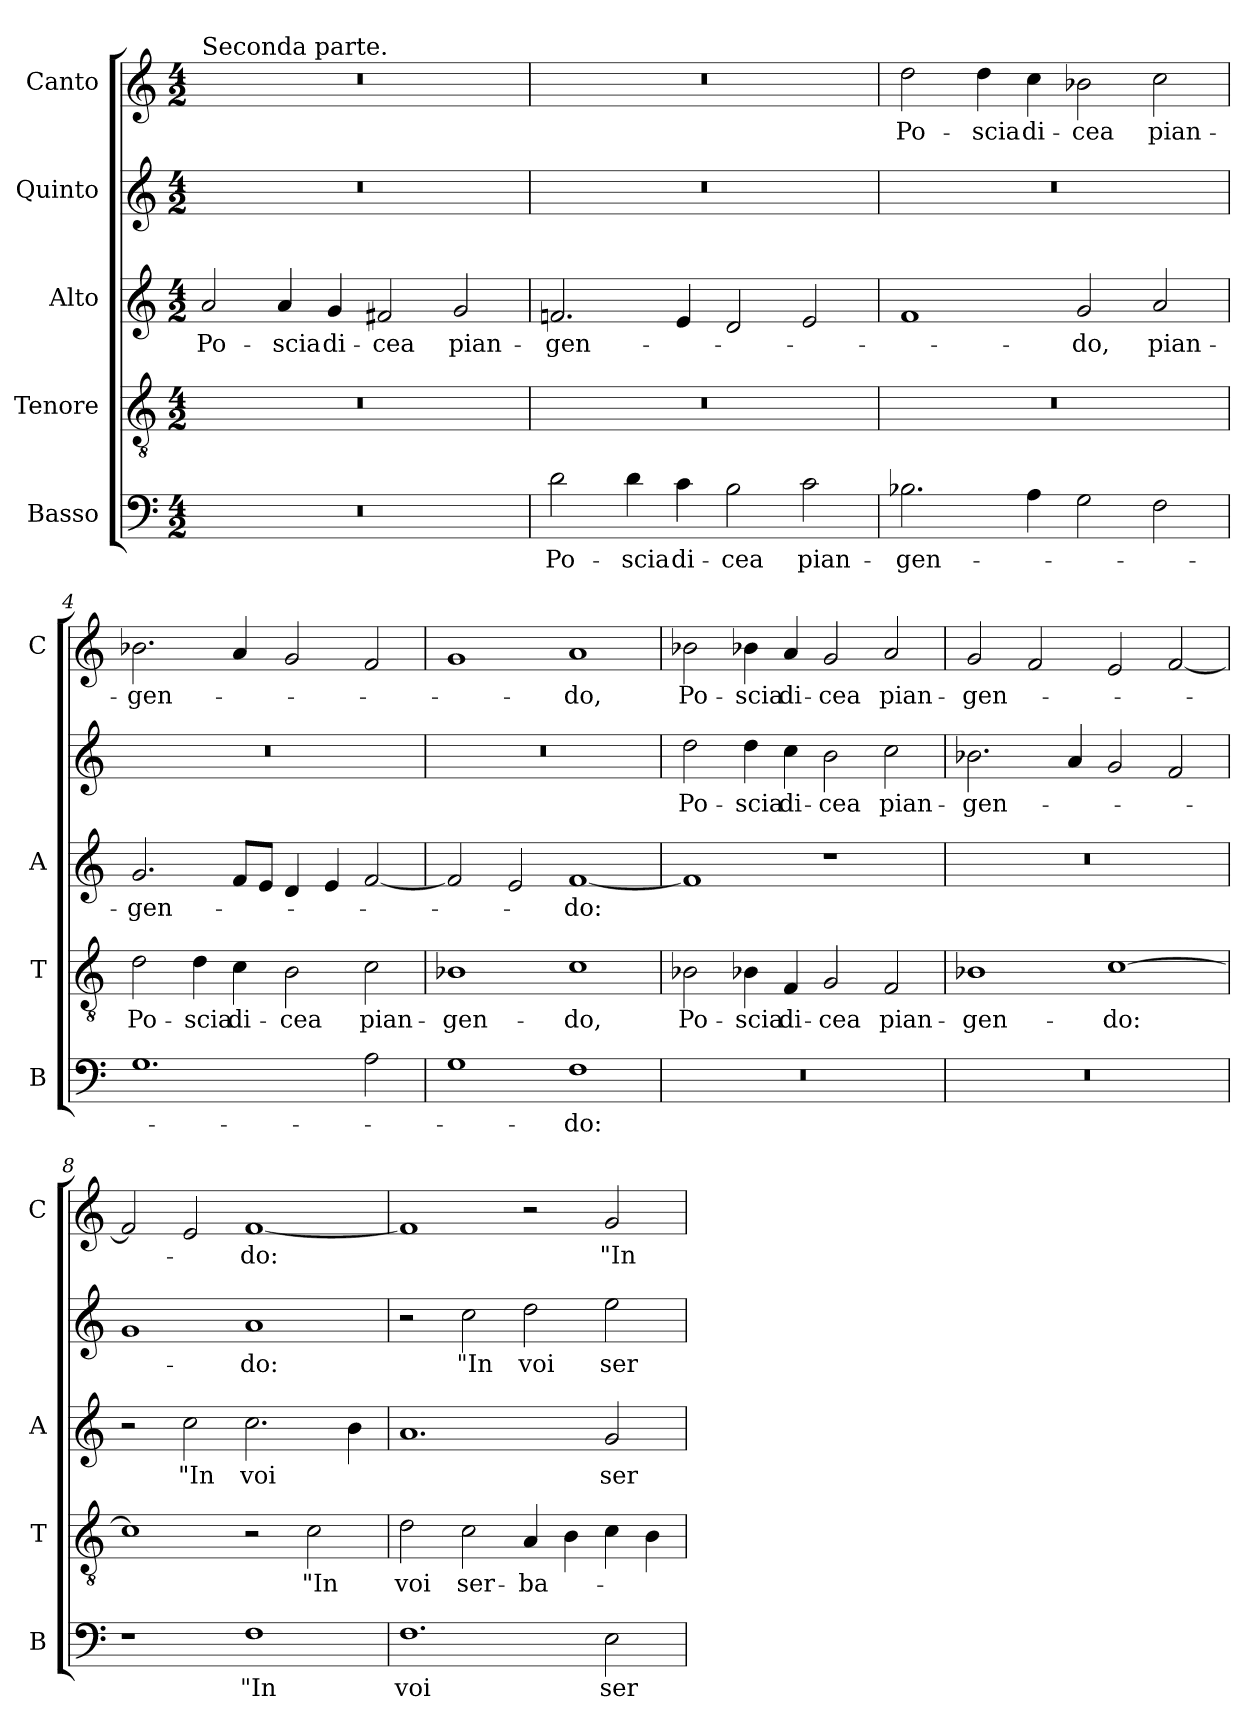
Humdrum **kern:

**kern	**text	**kern	**text	**kern	**text	**kern	**text	**kern	**text
*part5	*part5	*part4	*part4	*part3	*part3	*part2	*part2	*part1	*part1
*staff5	*staff5	*staff4	*staff4	*staff3	*staff3	*staff2	*staff2	*staff1	*staff1
*I"Basso	*	*I"Tenore	*	*I"Alto	*	*I"Quinto	*	*I"Canto	*
*I'B	*	*I'T	*	*I'A	*	*	*	*I'C	*
*clefF4	*	*clefGv2	*	*clefG2	*	*clefG2	*	*clefG2	*
*k[]	*	*k[]	*	*k[]	*	*k[]	*	*k[]	*
*C:	*	*C:	*	*C:	*	*C:	*	*C:	*
*M4/2	*	*M4/2	*	*M4/2	*	*M4/2	*	*M4/2	*
=1	=1	=1	=1	=1	=1	=1	=1	=1	=1
!	!	!	!	!	!	!	!	!LO:TX:a:t=Seconda parte.	!
0r	.	0r	.	2a	Po-	0r	.	0r	.
.	.	.	.	4a	-scia	.	.	.	.
.	.	.	.	4g	di-	.	.	.	.
.	.	.	.	2f#X	-cea	.	.	.	.
.	.	.	.	2g	pian-	.	.	.	.
=2	=2	=2	=2	=2	=2	=2	=2	=2	=2
2d	Po-	0r	.	2.fn	-gen-	0r	.	0r	.
4d	-scia	.	.	.	.	.	.	.	.
4c	di-	.	.	4e	.	.	.	.	.
2B	-cea	.	.	2d	.	.	.	.	.
2c	pian-	.	.	2e	.	.	.	.	.
=3	=3	=3	=3	=3	=3	=3	=3	=3	=3
2.B-X	-gen-	0r	.	1f	.	0r	.	2dd	Po-
.	.	.	.	.	.	.	.	4dd	-scia
4A	.	.	.	.	.	.	.	4cc	di-
2G	.	.	.	2g	-do,	.	.	2b-X	-cea
2F	.	.	.	2a	pian-	.	.	2cc	pian-
=4	=4	=4	=4	=4	=4	=4	=4	=4	=4
1.G	.	2d	Po-	2.g	-gen-	0r	.	2.b-X	-gen-
.	.	4d	-scia	.	.	.	.	.	.
.	.	4c	di-	8fL	.	.	.	4a	.
.	.	.	.	8eJ	.	.	.	.	.
.	.	2B	-cea	4d	.	.	.	2g	.
.	.	.	.	4e	.	.	.	.	.
2A	.	2c	pian-	[2f	.	.	.	2f	.
=5	=5	=5	=5	=5	=5	=5	=5	=5	=5
1G	.	1B-X	-gen-	2f]	.	0r	.	1g	.
.	.	.	.	2e	.	.	.	.	.
1F	-do:	1c	-do,	[1f	-do:	.	.	1a	-do,
=6	=6	=6	=6	=6	=6	=6	=6	=6	=6
0r	.	2B-X	Po-	1f]	.	2dd	Po-	2b-X	Po-
.	.	4B-X	-scia	.	.	4dd	-scia	4b-X	-scia
.	.	4F	di-	.	.	4cc	di-	4a	di-
.	.	2G	-cea	1r	.	2b	-cea	2g	-cea
.	.	2F	pian-	.	.	2cc	pian-	2a	pian-
=7	=7	=7	=7	=7	=7	=7	=7	=7	=7
0r	.	1B-X	-gen-	0r	.	2.b-X	-gen-	2g	-gen-
.	.	.	.	.	.	.	.	2f	.
.	.	.	.	.	.	4a	.	.	.
.	.	[1c	-do:	.	.	2g	.	2e	.
.	.	.	.	.	.	2f	.	[2f	.
=8	=8	=8	=8	=8	=8	=8	=8	=8	=8
1r	.	1c]	.	2r	.	1g	.	2f]	.
.	.	.	.	2cc	"In	.	.	2e	.
1F	"In	2r	.	2.cc	voi	1a	-do:	[1f	-do:
.	.	2c	"In	.	.	.	.	.	.
.	.	.	.	4b	.	.	.	.	.
=9	=9	=9	=9	=9	=9	=9	=9	=9	=9
1.F	voi	2d	voi	1.a	.	2r	.	1f]	.
.	.	2c	ser-	.	.	2cc	"In	.	.
.	.	4A	-ba-	.	.	2dd	voi	2r	.
.	.	4B	.	.	.	.	.	.	.
2E	ser-	4c	.	2g	ser-	2ee	ser-	2g	"In
.	.	4B	.	.	.	.	.	.	.
=	=	=	=	=	=	=	=	=	=
*-	*-	*-	*-	*-	*-	*-	*-	*-	*-
